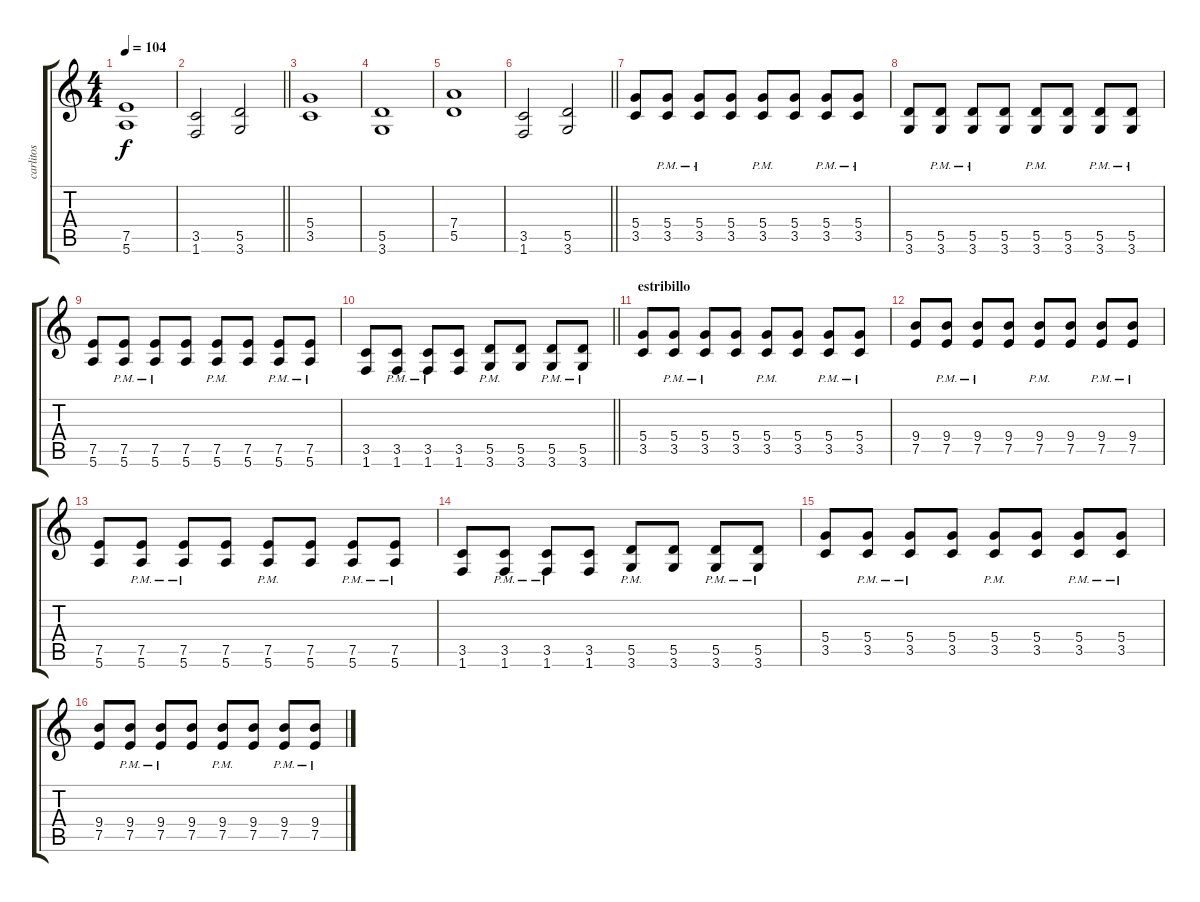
\track ("carlitos" "carlitos") {instrument overdrivenguitar}
\staff {score tabs}
\tuning (E4 B3 G3 D3 A2 E2) {hide}
\ts (4 4)
\tempo 104
\clef g2
\ks c
(7.5 5.6).1{dy f} |
\barLineRight lightlight
(3.5 1.6).2 (5.5 3.6).2 |
(5.4 3.5).1 |
(5.5 3.6).1 |
(7.4 5.5).1 |
\barLineRight lightlight
(3.5 1.6).2 (5.5 3.6).2 |
(5.4 3.5).8 (5.4{pm} 3.5{pm}).8 (5.4{pm} 3.5{pm}).8 (5.4 3.5).8 (5.4{pm} 3.5{pm}).8 (5.4 3.5).8 (5.4{pm} 3.5{pm}).8 (5.4{pm} 3.5{pm}).8 |
(5.5 3.6).8 (5.5{pm} 3.6{pm}).8 (5.5{pm} 3.6{pm}).8 (5.5 3.6).8 (5.5{pm} 3.6{pm}).8 (5.5 3.6).8 (5.5{pm} 3.6{pm}).8 (5.5{pm} 3.6{pm}).8 |
(7.5 5.6).8 (7.5{pm} 5.6{pm}).8 (7.5{pm} 5.6{pm}).8 (7.5 5.6).8 (7.5{pm} 5.6{pm}).8 (7.5 5.6).8 (7.5{pm} 5.6{pm}).8 (7.5{pm} 5.6{pm}).8 |
\barLineRight lightlight
(3.5 1.6).8 (3.5{pm} 1.6{pm}).8 (3.5{pm} 1.6{pm}).8 (3.5 1.6).8 (5.5{pm} 3.6{pm}).8 (5.5 3.6).8 (5.5{pm} 3.6{pm}).8 (5.5{pm} 3.6{pm}).8 |
\section ("" "estribillo")
(5.4 3.5).8 (5.4{pm} 3.5{pm}).8 (5.4{pm} 3.5{pm}).8 (5.4 3.5).8 (5.4{pm} 3.5{pm}).8 (5.4 3.5).8 (5.4{pm} 3.5{pm}).8 (5.4{pm} 3.5{pm}).8 |
(9.4 7.5).8 (9.4{pm} 7.5{pm}).8 (9.4{pm} 7.5{pm}).8 (9.4 7.5).8 (9.4{pm} 7.5{pm}).8 (9.4 7.5).8 (9.4{pm} 7.5{pm}).8 (9.4{pm} 7.5{pm}).8 |
(7.5 5.6).8 (7.5{pm} 5.6{pm}).8 (7.5{pm} 5.6{pm}).8 (7.5 5.6).8 (7.5{pm} 5.6{pm}).8 (7.5 5.6).8 (7.5{pm} 5.6{pm}).8 (7.5{pm} 5.6{pm}).8 |
(3.5 1.6).8 (3.5{pm} 1.6{pm}).8 (3.5{pm} 1.6{pm}).8 (3.5 1.6).8 (5.5{pm} 3.6{pm}).8 (5.5 3.6).8 (5.5{pm} 3.6{pm}).8 (5.5{pm} 3.6{pm}).8 |
(5.4 3.5).8 (5.4{pm} 3.5{pm}).8 (5.4{pm} 3.5{pm}).8 (5.4 3.5).8 (5.4{pm} 3.5{pm}).8 (5.4 3.5).8 (5.4{pm} 3.5{pm}).8 (5.4{pm} 3.5{pm}).8 |
(9.4 7.5).8 (9.4{pm} 7.5{pm}).8 (9.4{pm} 7.5{pm}).8 (9.4 7.5).8 (9.4{pm} 7.5{pm}).8 (9.4 7.5).8 (9.4{pm} 7.5{pm}).8 (9.4{pm} 7.5{pm}).8
